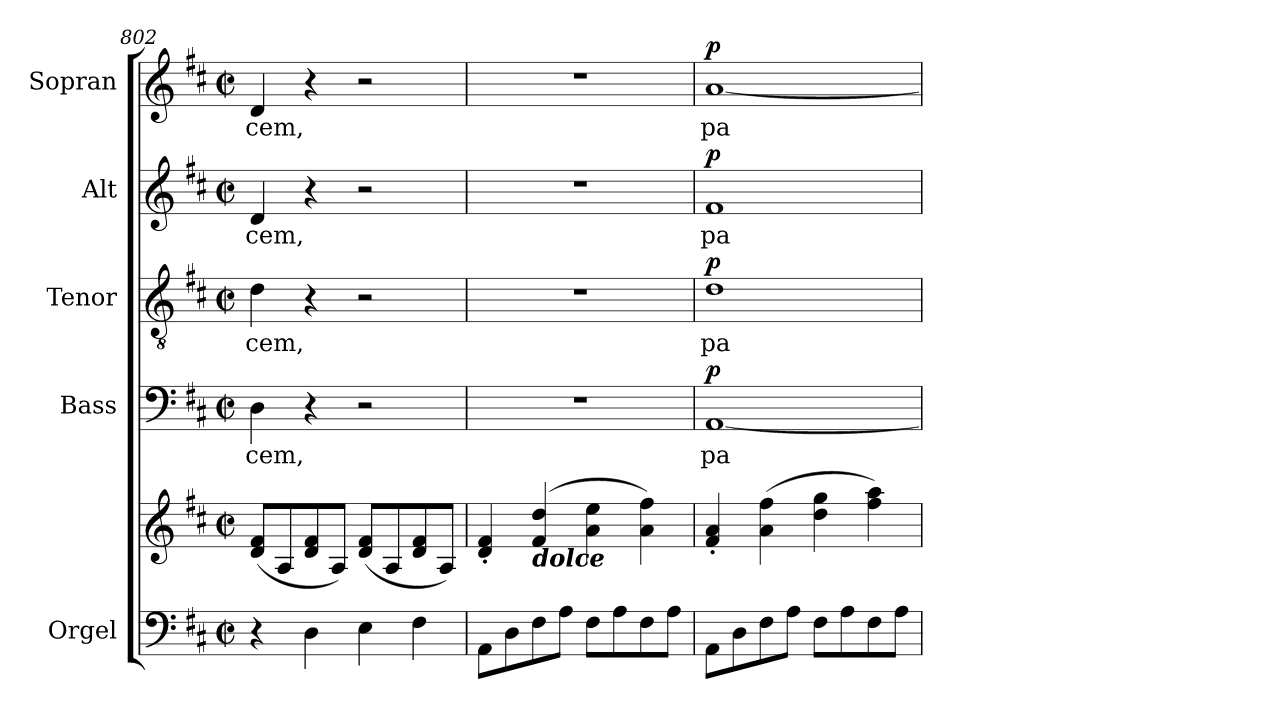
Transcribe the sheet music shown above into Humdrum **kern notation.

**kern	**kern	**kern	**text	**dynam	**kern	**text	**dynam	**kern	**text	**dynam	**kern	**text	**dynam
*part5	*part5	*part4	*part4	*part4	*part3	*part3	*part3	*part2	*part2	*part2	*part1	*part1	*part1
*staff6	*staff5	*staff4	*staff4	*staff4	*staff3	*staff3	*staff3	*staff2	*staff2	*staff2	*staff1	*staff1	*staff1
*I"Orgel	*	*I"Bass	*	*	*I"Tenor	*	*	*I"Alt	*	*	*I"Sopran	*	*
*I'Org.	*	*I'B.	*	*	*I'T.	*	*	*I'A.	*	*	*I'S.	*	*
*clefF4	*clefG2	*clefF4	*	*	*clefGv2	*	*	*clefG2	*	*	*clefG2	*	*
*k[f#c#]	*k[f#c#]	*k[f#c#]	*	*	*k[f#c#]	*	*	*k[f#c#]	*	*	*k[f#c#]	*	*
*D:	*D:	*D:	*	*	*D:	*	*	*D:	*	*	*D:	*	*
*M2/2	*M2/2	*M2/2	*	*	*M2/2	*	*	*M2/2	*	*	*M2/2	*	*
*met(c|)	*met(c|)	*met(c|)	*	*	*met(c|)	*	*	*met(c|)	*	*	*met(c|)	*	*
=802	=802	=802	=802	=802	=802	=802	=802	=802	=802	=802	=802	=802	=802
!	!	!	!LO:LY:b	!	!	!LO:LY:b	!	!	!LO:LY:b	!	!	!LO:LY:b	!
4r	(<8d/ 8f#/L	4D\	-cem,	.	4d\	-cem,	.	4d/	-cem,	.	4d/	-cem,	.
.	8A/	.	.	.	.	.	.	.	.	.	.	.	.
4D\	8d/ 8f#/	4r	.	.	4r	.	.	4r	.	.	4r	.	.
.	8A/J)	.	.	.	.	.	.	.	.	.	.	.	.
4E\	(<8d/ 8f#/L	2r	.	.	2r	.	.	2r	.	.	2r	.	.
.	8A/	.	.	.	.	.	.	.	.	.	.	.	.
4F#\	8d/ 8f#/	.	.	.	.	.	.	.	.	.	.	.	.
.	8A/J)	.	.	.	.	.	.	.	.	.	.	.	.
=803	=803	=803	=803	=803	=803	=803	=803	=803	=803	=803	=803	=803	=803
8AA\L	4d/'< 4f#/'<	1r	.	.	1r	.	.	1r	.	.	1r	.	.
8D\	.	.	.	.	.	.	.	.	.	.	.	.	.
!	!LO:TX:b:Bi:t=dolce	!	!	!	!	!	!	!	!	!	!	!	!
8F#\	(4f#/ 4dd/	.	.	.	.	.	.	.	.	.	.	.	.
8A\J	.	.	.	.	.	.	.	.	.	.	.	.	.
8F#\L	4a\ 4ee\	.	.	.	.	.	.	.	.	.	.	.	.
8A\	.	.	.	.	.	.	.	.	.	.	.	.	.
8F#\	4a\ 4ff#\)	.	.	.	.	.	.	.	.	.	.	.	.
8A\J	.	.	.	.	.	.	.	.	.	.	.	.	.
=804	=804	=804	=804	=804	=804	=804	=804	=804	=804	=804	=804	=804	=804
!	!	!	!LO:LY:b	!LO:DY:a	!	!LO:LY:b	!LO:DY:a	!	!LO:LY:b	!LO:DY:a	!	!LO:LY:b	!LO:DY:a
8AA\L	4f#/'< 4a/'<	[1AA	pa-	p	1d	pa-	p	1f#	pa-	p	[1a	pa-	p
8D\	.	.	.	.	.	.	.	.	.	.	.	.	.
8F#\	(>4a\ 4ff#\	.	.	.	.	.	.	.	.	.	.	.	.
8A\J	.	.	.	.	.	.	.	.	.	.	.	.	.
8F#\L	4dd\ 4gg\	.	.	.	.	.	.	.	.	.	.	.	.
8A\	.	.	.	.	.	.	.	.	.	.	.	.	.
8F#\	4ff#\ 4aa\)	.	.	.	.	.	.	.	.	.	.	.	.
8A\J	.	.	.	.	.	.	.	.	.	.	.	.	.
=	=	=	=	=	=	=	=	=	=	=	=	=	=
*-	*-	*-	*-	*-	*-	*-	*-	*-	*-	*-	*-	*-	*-
